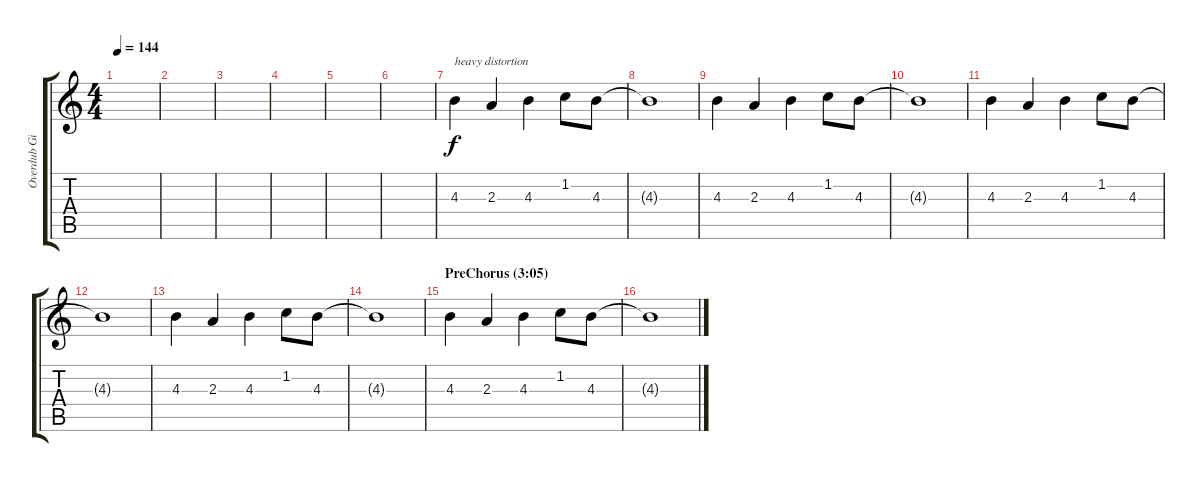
\track ("Overdub Git. 1" "Overdub Gi") {instrument overdrivenguitar}
\staff {score tabs}
\tuning (E4 B3 G3 D3 A2 E2) {hide}
\ts (4 4)
\tempo 144
\clef g2
\ks c
|
|
|
|
|
|
4.3.4{txt "heavy distortion"} 2.3.4 4.3.4 1.2.8 4.3.8 |
4.3{t}.1 |
4.3.4 2.3.4 4.3.4 1.2.8 4.3.8 |
4.3{t}.1 |
4.3.4 2.3.4 4.3.4 1.2.8 4.3.8 |
4.3{t}.1 |
4.3.4 2.3.4 4.3.4 1.2.8 4.3.8 |
4.3{t}.1 |
\section ("" "PreChorus (3:05)")
4.3.4 2.3.4 4.3.4 1.2.8 4.3.8 |
4.3{t}.1
